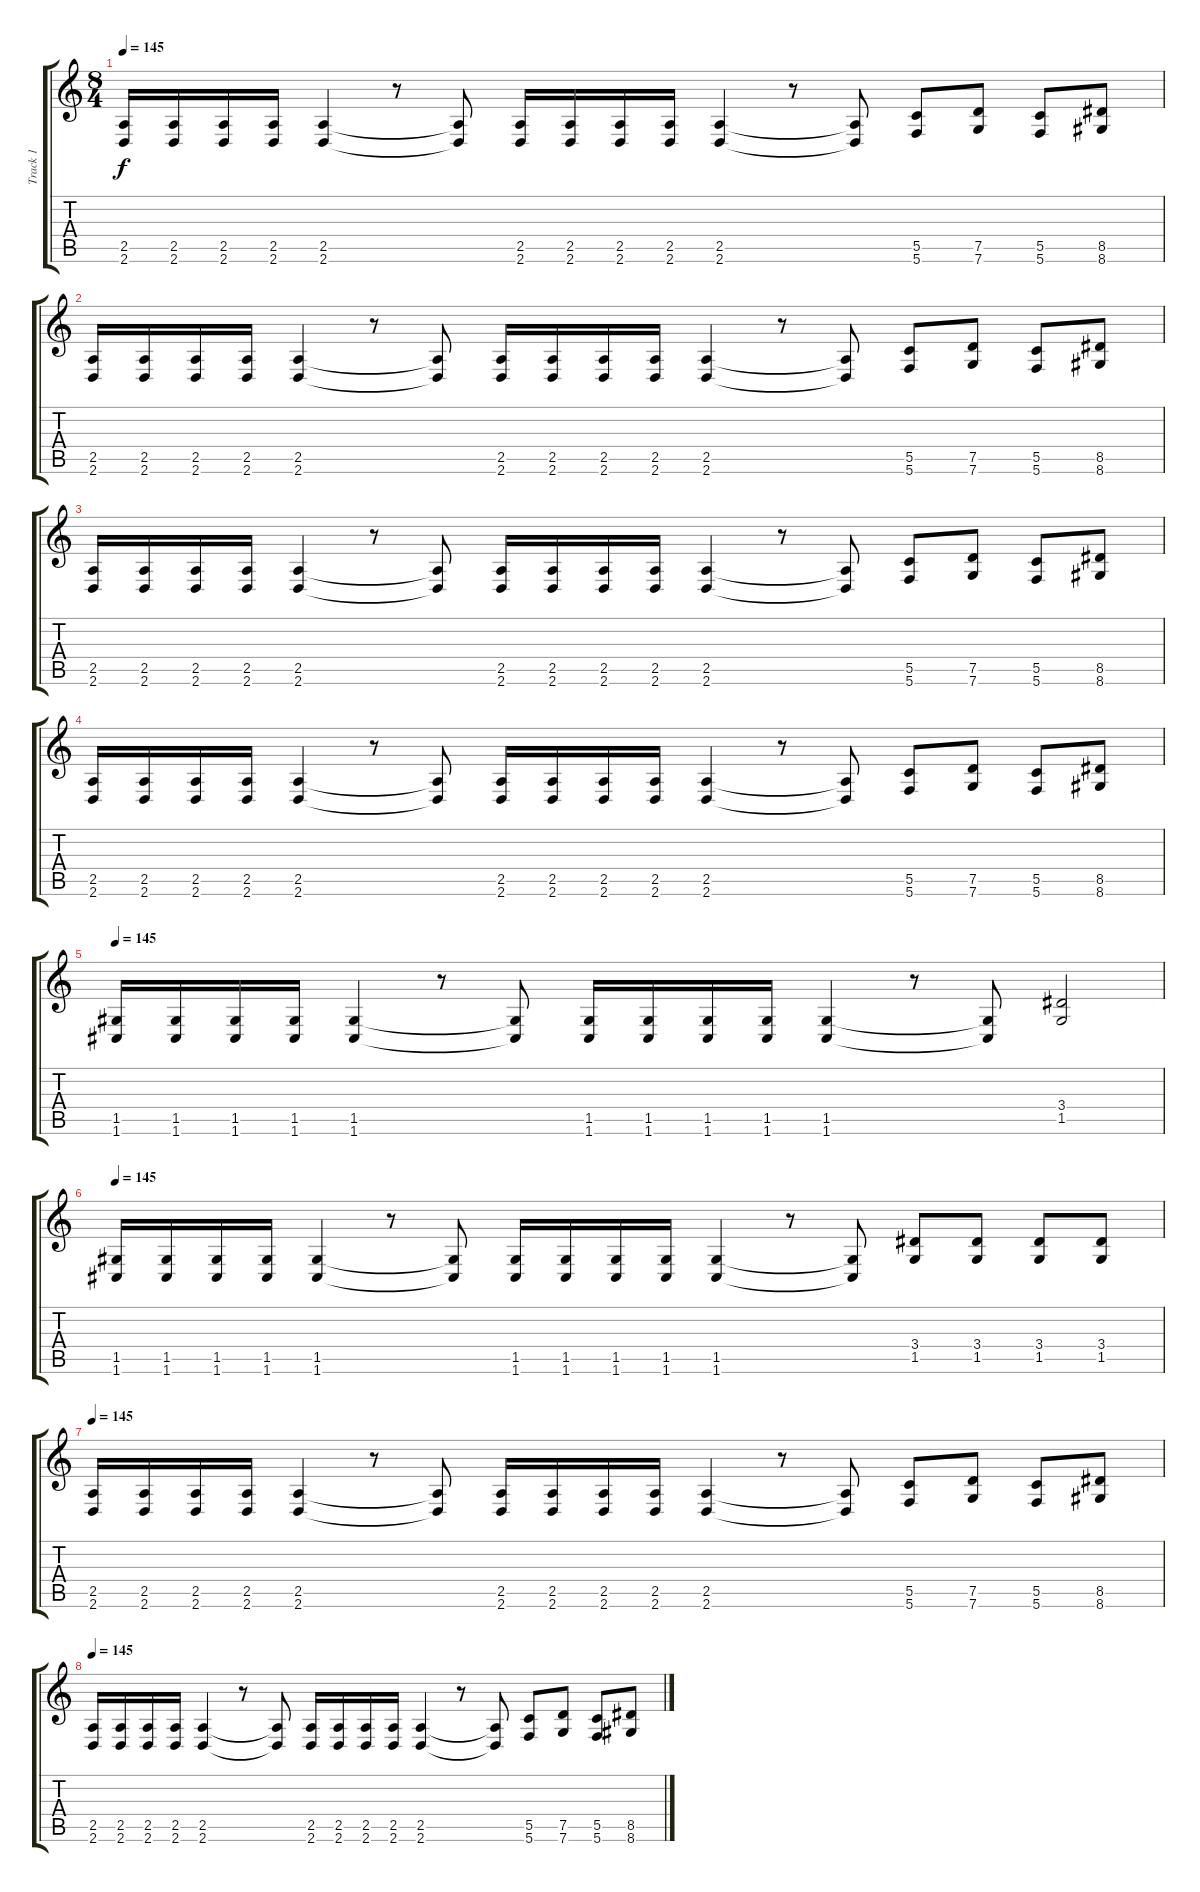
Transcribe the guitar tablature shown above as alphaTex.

\track ("Track 1" "Track 1") {instrument distortionguitar}
\staff {score tabs}
\tuning (D4 A3 F3 C3 G2 C2) {hide}
\ts (8 4)
\tempo 145
\clef g2
\ks c
(2.5 2.6).16{dy f} (2.5 2.6).16 (2.5 2.6).16 (2.5 2.6).16 (2.5 2.6).4 r.8 (2.5{t} 2.6{t}).8 (2.5 2.6).16 (2.5 2.6).16 (2.5 2.6).16 (2.5 2.6).16 (2.5 2.6).4 r.8 (2.5{t} 2.6{t}).8 (5.5 5.6).8 (7.5 7.6).8 (5.5 5.6).8 (8.5 8.6).8 |
(2.5 2.6).16 (2.5 2.6).16 (2.5 2.6).16 (2.5 2.6).16 (2.5 2.6).4 r.8 (2.5{t} 2.6{t}).8 (2.5 2.6).16 (2.5 2.6).16 (2.5 2.6).16 (2.5 2.6).16 (2.5 2.6).4 r.8 (2.5{t} 2.6{t}).8 (5.5 5.6).8 (7.5 7.6).8 (5.5 5.6).8 (8.5 8.6).8 |
(2.5 2.6).16 (2.5 2.6).16 (2.5 2.6).16 (2.5 2.6).16 (2.5 2.6).4 r.8 (2.5{t} 2.6{t}).8 (2.5 2.6).16 (2.5 2.6).16 (2.5 2.6).16 (2.5 2.6).16 (2.5 2.6).4 r.8 (2.5{t} 2.6{t}).8 (5.5 5.6).8 (7.5 7.6).8 (5.5 5.6).8 (8.5 8.6).8 |
(2.5 2.6).16 (2.5 2.6).16 (2.5 2.6).16 (2.5 2.6).16 (2.5 2.6).4 r.8 (2.5{t} 2.6{t}).8 (2.5 2.6).16 (2.5 2.6).16 (2.5 2.6).16 (2.5 2.6).16 (2.5 2.6).4 r.8 (2.5{t} 2.6{t}).8 (5.5 5.6).8 (7.5 7.6).8 (5.5 5.6).8 (8.5 8.6).8 |
\tempo 145
(1.5 1.6).16 (1.5 1.6).16 (1.5 1.6).16 (1.5 1.6).16 (1.5 1.6).4 r.8 (1.5{t} 1.6{t}).8 (1.5 1.6).16 (1.5 1.6).16 (1.5 1.6).16 (1.5 1.6).16 (1.5 1.6).4 r.8 (1.5{t} 1.6{t}).8 (3.4 1.5).2 |
\tempo 145
(1.5 1.6).16 (1.5 1.6).16 (1.5 1.6).16 (1.5 1.6).16 (1.5 1.6).4 r.8 (1.5{t} 1.6{t}).8 (1.5 1.6).16 (1.5 1.6).16 (1.5 1.6).16 (1.5 1.6).16 (1.5 1.6).4 r.8 (1.5{t} 1.6{t}).8 (3.4 1.5).8 (3.4 1.5).8 (3.4 1.5).8 (3.4 1.5).8 |
\tempo 145
(2.5 2.6).16 (2.5 2.6).16 (2.5 2.6).16 (2.5 2.6).16 (2.5 2.6).4 r.8 (2.5{t} 2.6{t}).8 (2.5 2.6).16 (2.5 2.6).16 (2.5 2.6).16 (2.5 2.6).16 (2.5 2.6).4 r.8 (2.5{t} 2.6{t}).8 (5.5 5.6).8 (7.5 7.6).8 (5.5 5.6).8 (8.5 8.6).8 |
\tempo 145
(2.5 2.6).16 (2.5 2.6).16 (2.5 2.6).16 (2.5 2.6).16 (2.5 2.6).4 r.8 (2.5{t} 2.6{t}).8 (2.5 2.6).16 (2.5 2.6).16 (2.5 2.6).16 (2.5 2.6).16 (2.5 2.6).4 r.8 (2.5{t} 2.6{t}).8 (5.5 5.6).8 (7.5 7.6).8 (5.5 5.6).8 (8.5 8.6).8
